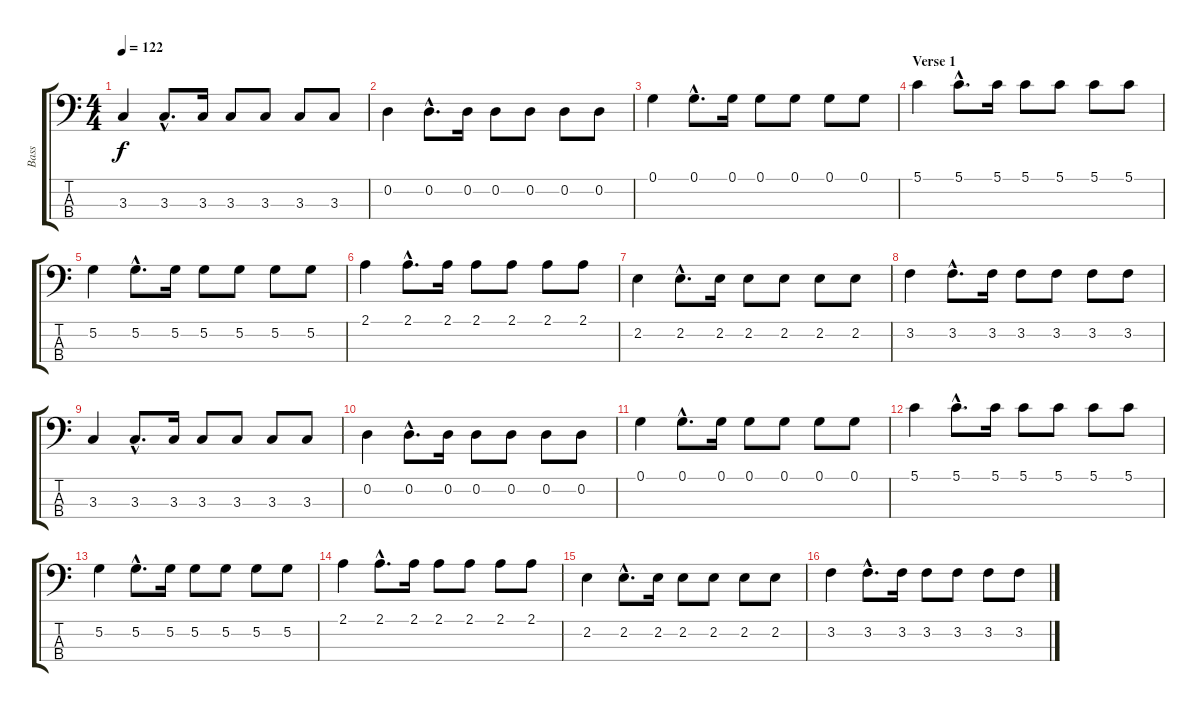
\track ("Bass" "Bass") {instrument electricbassfinger}
\staff {score tabs}
\tuning (G2 D2 A1 E1) {hide}
\ts (4 4)
\tempo 122
\clef f4
\ks c
3.3.4{dy f} 3.3{hac}.8{d} 3.3.16 3.3.8 3.3.8 3.3.8 3.3.8 |
0.2.4 0.2{hac}.8{d} 0.2.16 0.2.8 0.2.8 0.2.8 0.2.8 |
0.1.4 0.1{hac}.8{d} 0.1.16 0.1.8 0.1.8 0.1.8 0.1.8 |
\section ("" "Verse 1")
5.1.4 5.1{hac}.8{d} 5.1.16 5.1.8 5.1.8 5.1.8 5.1.8 |
5.2.4 5.2{hac}.8{d} 5.2.16 5.2.8 5.2.8 5.2.8 5.2.8 |
2.1.4 2.1{hac}.8{d} 2.1.16 2.1.8 2.1.8 2.1.8 2.1.8 |
2.2.4 2.2{hac}.8{d} 2.2.16 2.2.8 2.2.8 2.2.8 2.2.8 |
3.2.4 3.2{hac}.8{d} 3.2.16 3.2.8 3.2.8 3.2.8 3.2.8 |
3.3.4 3.3{hac}.8{d} 3.3.16 3.3.8 3.3.8 3.3.8 3.3.8 |
0.2.4 0.2{hac}.8{d} 0.2.16 0.2.8 0.2.8 0.2.8 0.2.8 |
0.1.4 0.1{hac}.8{d} 0.1.16 0.1.8 0.1.8 0.1.8 0.1.8 |
5.1.4 5.1{hac}.8{d} 5.1.16 5.1.8 5.1.8 5.1.8 5.1.8 |
5.2.4 5.2{hac}.8{d} 5.2.16 5.2.8 5.2.8 5.2.8 5.2.8 |
2.1.4 2.1{hac}.8{d} 2.1.16 2.1.8 2.1.8 2.1.8 2.1.8 |
2.2.4 2.2{hac}.8{d} 2.2.16 2.2.8 2.2.8 2.2.8 2.2.8 |
3.2.4 3.2{hac}.8{d} 3.2.16 3.2.8 3.2.8 3.2.8 3.2.8
